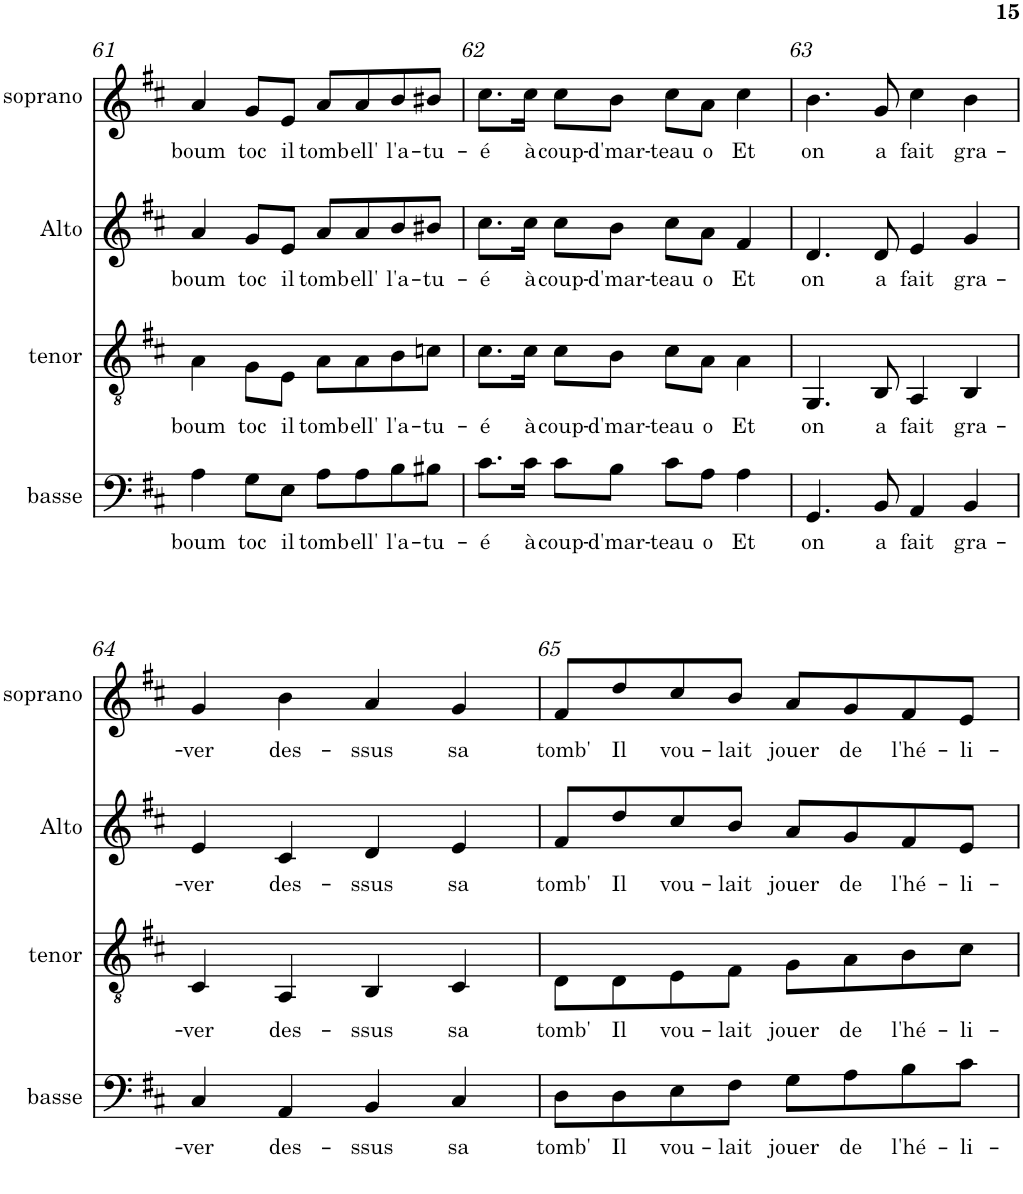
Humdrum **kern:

**kern	**text	**kern	**text	**kern	**text	**kern	**text
*part4	*part4	*part3	*part3	*part2	*part2	*part1	*part1
*staff4	*staff4	*staff3	*staff3	*staff2	*staff2	*staff1	*staff1
*I"basse	*	*I"tenor	*	*I"Alto	*	*I"soprano	*
*I'basse	*	*I'tenor	*	*I'Alto	*	*I'soprano	*
!!LO:PB:g=z
*clefF4	*	*clefGv2	*	*clefG2	*	*clefG2	*
*k[f#c#]	*	*k[f#c#]	*	*k[f#c#]	*	*k[f#c#]	*
*D:	*	*D:	*	*D:	*	*D:	*
*M4/4	*	*M4/4	*	*M4/4	*	*M4/4	*
*met(c)	*	*met(c)	*	*met(c)	*	*met(c)	*
=61	=61	=61	=61	=61	=61	=61	=61
!	!LO:LY:b	!	!LO:LY:b	!	!LO:LY:b	!	!LO:LY:b
4A\	boum	4A\	boum	4a/	boum	4a/	boum
!	!LO:LY:b	!	!LO:LY:b	!	!LO:LY:b	!	!LO:LY:b
8G\L	toc	8G\L	toc	8g/L	toc	8g/L	toc
!	!LO:LY:b	!	!LO:LY:b	!	!LO:LY:b	!	!LO:LY:b
8E\J	il	8E\J	il	8e/J	il	8e/J	il
!	!LO:LY:b	!	!LO:LY:b	!	!LO:LY:b	!	!LO:LY:b
8A\L	tomb	8A\L	tomb	8a/L	tomb	8a/L	tomb
!	!LO:LY:b	!	!LO:LY:b	!	!LO:LY:b	!	!LO:LY:b
8A\	ell'	8A\	ell'	8a/	ell'	8a/	ell'
!	!LO:LY:b	!	!LO:LY:b	!	!LO:LY:b	!	!LO:LY:b
8B\	l'a-	8B\	l'a-	8b/	l'a-	8b/	l'a-
!	!LO:LY:b	!	!LO:LY:b	!	!LO:LY:b	!	!LO:LY:b
8B#X\J	-tu-	8cn\J	-tu-	8b#X/J	-tu-	8b#X/J	-tu-
=62	=62	=62	=62	=62	=62	=62	=62
!	!LO:LY:b	!	!LO:LY:b	!	!LO:LY:b	!	!LO:LY:b
8.c#\L	-é	8.c#\L	-é	8.cc#\L	-é	8.cc#\L	-é
!	!LO:LY:b	!	!LO:LY:b	!	!LO:LY:b	!	!LO:LY:b
16c#\Jk	à	16c#\Jk	à	16cc#\Jk	à	16cc#\Jk	à
!	!LO:LY:b	!	!LO:LY:b	!	!LO:LY:b	!	!LO:LY:b
8c#\L	coup-	8c#\L	coup-	8cc#\L	coup-	8cc#\L	coup-
!	!LO:LY:b	!	!LO:LY:b	!	!LO:LY:b	!	!LO:LY:b
8B\J	-d'mar-	8B\J	-d'mar-	8b\J	-d'mar-	8b\J	-d'mar-
!	!LO:LY:b	!	!LO:LY:b	!	!LO:LY:b	!	!LO:LY:b
8c#\L	-teau	8c#\L	-teau	8cc#\L	-teau	8cc#\L	-teau
!	!LO:LY:b	!	!LO:LY:b	!	!LO:LY:b	!	!LO:LY:b
8A\J	o	8A\J	o	8a\J	o	8a\J	o
!	!LO:LY:b	!	!LO:LY:b	!	!LO:LY:b	!	!LO:LY:b
4A\	Et	4A\	Et	4f#/	Et	4cc#\	Et
=63	=63	=63	=63	=63	=63	=63	=63
!	!LO:LY:b	!	!LO:LY:b	!	!LO:LY:b	!	!LO:LY:b
4.GG/	on	4.GG/	on	4.d/	on	4.b\	on
!	!LO:LY:b	!	!LO:LY:b	!	!LO:LY:b	!	!LO:LY:b
8BB/	a	8BB/	a	8d/	a	8g/	a
!	!LO:LY:b	!	!LO:LY:b	!	!LO:LY:b	!	!LO:LY:b
4AA/	fait	4AA/	fait	4e/	fait	4cc#\	fait
!	!LO:LY:b	!	!LO:LY:b	!	!LO:LY:b	!	!LO:LY:b
4BB/	gra-	4BB/	gra-	4g/	gra-	4b\	gra-
!!LO:LB:g=z
=64	=64	=64	=64	=64	=64	=64	=64
!	!LO:LY:b	!	!LO:LY:b	!	!LO:LY:b	!	!LO:LY:b
4C#/	-ver	4C#/	-ver	4e/	-ver	4g/	-ver
!	!LO:LY:b	!	!LO:LY:b	!	!LO:LY:b	!	!LO:LY:b
4AA/	des-	4AA/	des-	4c#/	des-	4b\	des-
!	!LO:LY:b	!	!LO:LY:b	!	!LO:LY:b	!	!LO:LY:b
4BB/	-ssus	4BB/	-ssus	4d/	-ssus	4a/	-ssus
!	!LO:LY:b	!	!LO:LY:b	!	!LO:LY:b	!	!LO:LY:b
4C#/	sa	4C#/	sa	4e/	sa	4g/	sa
=65	=65	=65	=65	=65	=65	=65	=65
!	!LO:LY:b	!	!LO:LY:b	!	!LO:LY:b	!	!LO:LY:b
8D\L	tomb'	8D\L	tomb'	8f#/L	tomb'	8f#/L	tomb'
!	!LO:LY:b	!	!LO:LY:b	!	!LO:LY:b	!	!LO:LY:b
8D\	Il	8D\	Il	8dd/	Il	8dd/	Il
!	!LO:LY:b	!	!LO:LY:b	!	!LO:LY:b	!	!LO:LY:b
8E\	vou-	8E\	vou-	8cc#/	vou-	8cc#/	vou-
!	!LO:LY:b	!	!LO:LY:b	!	!LO:LY:b	!	!LO:LY:b
8F#\J	-lait	8F#\J	-lait	8b/J	-lait	8b/J	-lait
!	!LO:LY:b	!	!LO:LY:b	!	!LO:LY:b	!	!LO:LY:b
8G\L	jouer	8G\L	jouer	8a/L	jouer	8a/L	jouer
!	!LO:LY:b	!	!LO:LY:b	!	!LO:LY:b	!	!LO:LY:b
8A\	de	8A\	de	8g/	de	8g/	de
!	!LO:LY:b	!	!LO:LY:b	!	!LO:LY:b	!	!LO:LY:b
8B\	l'hé-	8B\	l'hé-	8f#/	l'hé-	8f#/	l'hé-
!	!LO:LY:b	!	!LO:LY:b	!	!LO:LY:b	!	!LO:LY:b
8c#\J	-li-	8c#\J	-li-	8e/J	-li-	8e/J	-li-
=	=	=	=	=	=	=	=
*-	*-	*-	*-	*-	*-	*-	*-
